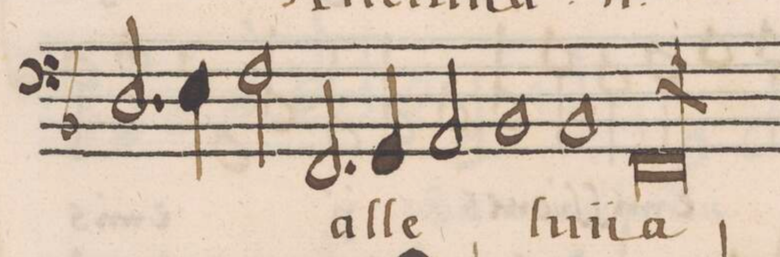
**kern	**text
*I"BASSVS	*
*clefF4	*
*k[b-]	*
*met(C)	*
*M2/1	*
2.D/	-le-
4E\	-lu-
2F\	-iia
*	*Xij
2.FF/	al-
=34-	=34-
4GG/	-le-
2AA/	.
1BB-	-lu-
=35-	=35-
1BB-	-ii-
1FF;l	-a
==	==
*-	*-
